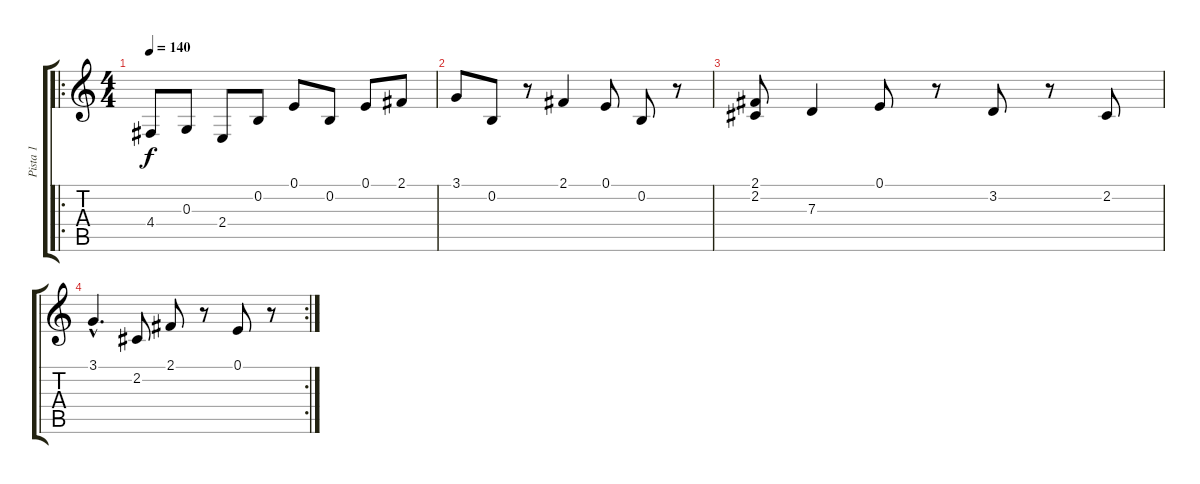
\track ("Pista 1" "Pista 1") {instrument acousticgrandpiano}
\staff {score tabs}
\tuning (E4 B3 G3 D3 A2 E2) {hide}
\ro
\ts (4 4)
\tempo 140
\clef g2
\ks c
4.4.8{dy f volume 16 instrument acousticgrandpiano} 0.3.8 2.4.8 0.2.8 0.1.8 0.2.8{volume 16} 0.1.8 2.1.8 |
3.1.8 0.2.8{volume 12} r.8{volume 13} 2.1.4 0.1.8 0.2.8 r.8 |
(2.1 2.2).8 7.3.4 0.1.8 r.8 3.2.8 r.8 2.2.8 |
\rc 2
3.1{hac}.4{d} 2.2.8{volume 14} 2.1.8{volume 12} r.8{volume 13} 0.1.8{volume 16} r.8
